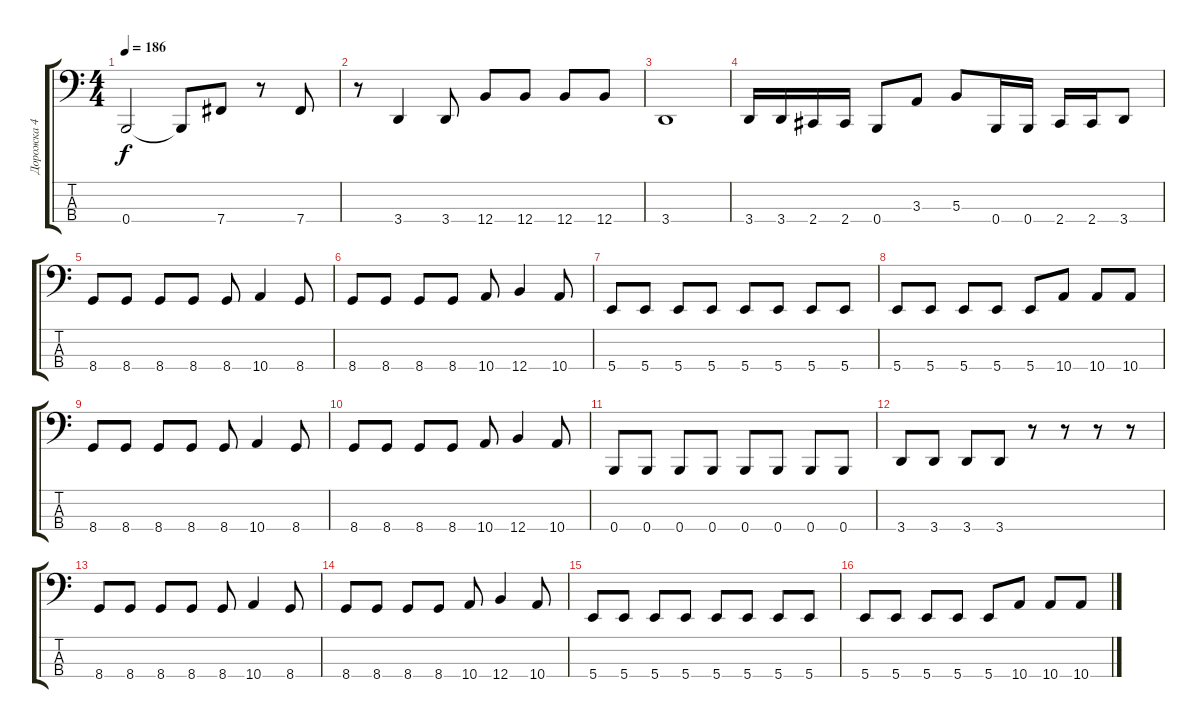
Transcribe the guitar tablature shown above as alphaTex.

\track ("Дорожка 4" "Дорожка 4") {instrument electricbassfinger}
\staff {score tabs}
\tuning (E2 B1 Gb1 B0) {hide}
\ts (4 4)
\tempo 186
\clef f4
\ks c
0.4.2{dy f} 0.4{t}.8 7.4.8 r.8 7.4.8 |
r.8 3.4.4 3.4.8 12.4.8 12.4.8 12.4.8 12.4.8 |
3.4.1 |
3.4.16 3.4.16 2.4.16 2.4.16 0.4.8 3.3.8 5.3.8 0.4.16 0.4.16 2.4.16 2.4.16 3.4.8 |
8.4.8 8.4.8 8.4.8 8.4.8 8.4.8 10.4.4 8.4.8 |
8.4.8 8.4.8 8.4.8 8.4.8 10.4.8 12.4.4 10.4.8 |
5.4.8 5.4.8 5.4.8 5.4.8 5.4.8 5.4.8 5.4.8 5.4.8 |
5.4.8 5.4.8 5.4.8 5.4.8 5.4.8 10.4.8 10.4.8 10.4.8 |
8.4.8 8.4.8 8.4.8 8.4.8 8.4.8 10.4.4 8.4.8 |
8.4.8 8.4.8 8.4.8 8.4.8 10.4.8 12.4.4 10.4.8 |
0.4.8 0.4.8 0.4.8 0.4.8 0.4.8 0.4.8 0.4.8 0.4.8 |
3.4.8 3.4.8 3.4.8 3.4.8 r.8 r.8 r.8 r.8 |
8.4.8 8.4.8 8.4.8 8.4.8 8.4.8 10.4.4 8.4.8 |
8.4.8 8.4.8 8.4.8 8.4.8 10.4.8 12.4.4 10.4.8 |
5.4.8 5.4.8 5.4.8 5.4.8 5.4.8 5.4.8 5.4.8 5.4.8 |
5.4.8 5.4.8 5.4.8 5.4.8 5.4.8 10.4.8 10.4.8 10.4.8
